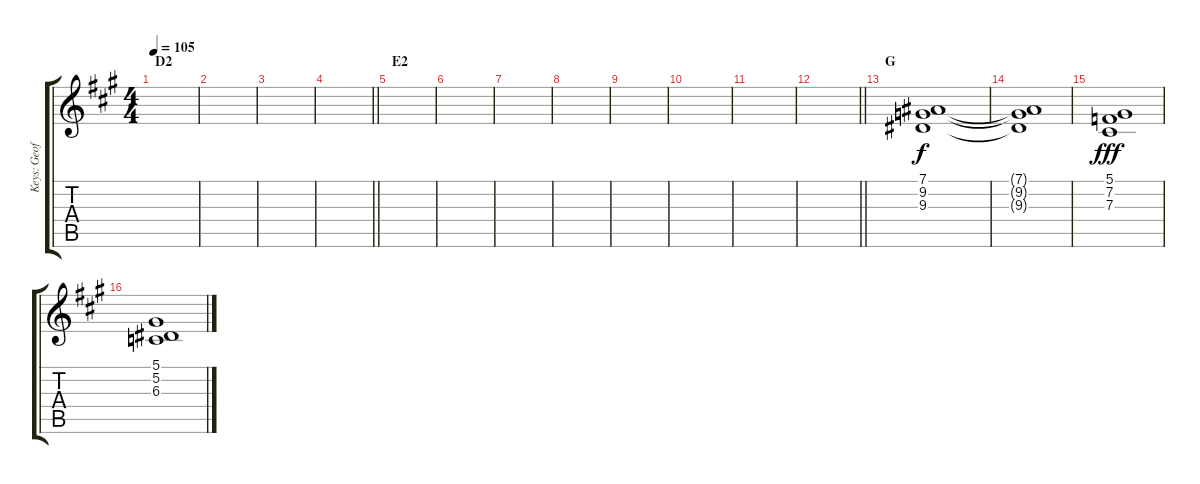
\track ("Keys: Geoff" "Keys: Geof") {instrument stringensemble1}
\staff {score tabs}
\tuning (Eb4 Bb3 Gb3 Db3 Ab2 Eb2) {hide}
\ts (4 4)
\section ("" "D2")
\tempo 105
\clef g2
\ks a
|
|
|
\barLineRight lightlight
|
\section ("" "E2")
|
|
|
|
|
|
|
\barLineRight lightlight
|
\section ("" "G")
(7.1 9.2 9.3).1 |
(7.1{t} 9.2{t} 9.3{t}).1{dy f} |
(5.1 7.2 7.3).1{dy fff} |
(5.1 5.2 6.3).1
